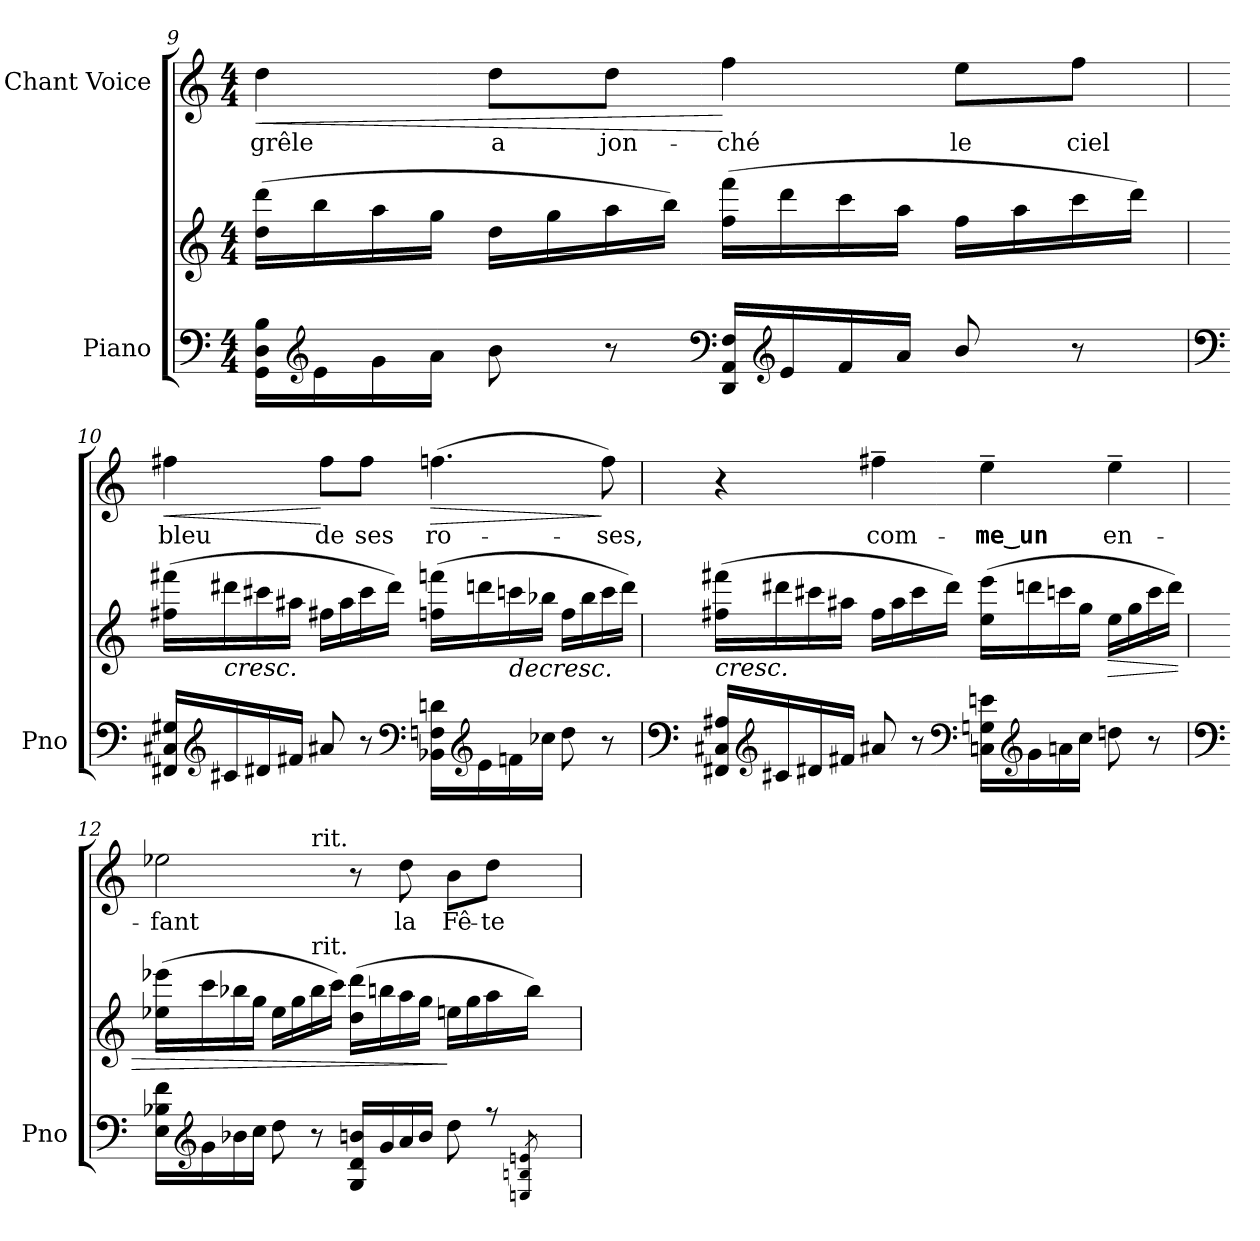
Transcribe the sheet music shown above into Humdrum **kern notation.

**kern	**kern	**dynam	**kern	**text	**dynam
*part2	*part2	*part2	*part1	*part1	*part1
*staff3	*staff2	*staff2/3	*staff1	*staff1	*staff1
*I"Piano	*	*	*I"Chant Voice	*	*
*I'Pno	*	*	*	*	*
!!LO:LB:g=z
*clefF4	*clefG2	*	*clefG2	*	*
*k[]	*k[]	*	*k[]	*	*
*M4/4	*M4/4	*	*M4/4	*	*
=9	=9	=9	=9	=9	=9
!	!	!	!	!LO:LY:b	!LO:HP:b
16GG\ 16D\ 16B\LL	(>16dd\ 16ddd\LL	.	4dd\	grêle	<
*clefG2	*	*	*	*	*
16e\	16bb\	.	.	.	.
16g\	16aa\	.	.	.	.
16a\JJ	16gg\JJ	.	.	.	.
!	!	!	!	!LO:LY:b	!
8b\	16dd\LL	.	8dd\L	a	.
.	16gg\	.	.	.	.
!	!	!	!	!LO:LY:b	!
8r	16aa\	.	8dd\J	jon-	.
.	16bb\JJ)	.	.	.	.
*clefF4	*	*	*	*	*
!	!	!	!	!LO:LY:b	!
16DD/ 16AA/ 16F/LL	(>16ff\ 16fff\LL	.	4ff\	-ché	[
*clefG2	*	*	*	*	*
16e/	16ddd\	.	.	.	.
16f/	16ccc\	.	.	.	.
16a/JJ	16aa\JJ	.	.	.	.
!	!	!	!	!LO:LY:b	!
8b/	16ff\LL	.	8ee\L	le	.
.	16aa\	.	.	.	.
!	!	!	!	!LO:LY:b	!
8r	16ccc\	.	8ff\J	ciel	.
.	16ddd\JJ)	.	.	.	.
=10	=10	=10	=10	=10	=10
*clefF4	*	*	*	*	*
!	!	!	!	!LO:LY:b	!LO:HP:b
16FF#X/ 16C#X/ 16G#X/LL	(>16ff#X\ 16fff#X\LL	.	4ff#X\	bleu	<
*clefG2	*	*	*	*	*
!	!	!LO:HP:b	!	!	!
16c#X/	16ddd#X\	<	.	.	.
16d#X/	16ccc#X\	.	.	.	.
16f#X/JJ	16aa#X\JJ	.	.	.	.
!	!	!	!	!LO:LY:b	!
8a#X/	16ff#X\LL	.	8ff#\L	de	[
.	16aa#\	.	.	.	.
!	!	!	!	!LO:LY:b	!
8r	16ccc#\	.	8ff#\J	ses	.
.	16ddd#\JJ)	.	.	.	.
*clefF4	*	*	*	*	*
!	!	!	!	!LO:LY:b	!LO:HP:b
16BB-X\ 16Fn\ 16dn\LL	(>16ffn\ 16fffn\LL	.	(>4.ffn\	ro-	>
*clefG2	*	*	*	*	*
16e\	16dddn\	.	.	.	.
!	!	!LO:HP:b	!	!	!
16fn\	16cccn\	>	.	.	.
16cc-X\JJ	16bb-X\JJ	.	.	.	.
8dd\	16ff\LL	.	.	.	.
.	16bb-\	.	.	.	.
!	!	!	!	!LO:LY:b	!
8r	16ccc\	[	8ff\)	-ses,	]
.	16ddd\JJ)	.	.	.	.
!!LO:PB:g=z
=11	=11	=11	=11	=11	=11
*clefF4	*	*	*	*	*
!	!	!LO:HP:b	!	!	!
16FF#X/ 16C#X/ 16A#X/LL	(>16ff#X\ 16fff#X\LL	<	4r	.	.
*clefG2	*	*	*	*	*
16c#X/	16ddd#X\	.	.	.	.
16d#X/	16ccc#X\	.	.	.	.
16f#X/JJ	16aa#X\JJ	.	.	.	.
!	!	!	!	!LO:LY:b	!
8a#X/	16ff#\LL	]	4ff#X~\	com-	.
.	16aa#\	.	.	.	.
8r	16ccc#\	.	.	.	.
.	16ddd#\JJ)	.	.	.	.
*clefF4	*	*	*	*	*
!	!	!	!	!LO:LY:b	!
16Cn\ 16Gn\ 16en\LL	(>16ee\ 16eee\LL	.	4ee~\	-me‿un	.
*clefG2	*	*	*	*	*
16g\	16dddn\	.	.	.	.
16an\	16cccn\	.	.	.	.
16cc\JJ	16gg\JJ	.	.	.	.
!	!	!LO:HP:b	!	!LO:LY:b	!
8ddn\	16ee\LL	>	4ee~\	en-	.
.	16gg\	.	.	.	.
8r	16ccc\	.	.	.	.
.	16ddd\JJ)	.	.	.	.
.	.	[	.	.	.
=12	=12	=12	=12	=12	=12
*clefF4	*	*	*	*	*
*^	*	*	*	*	*
!	!	!	!	!	!LO:LY:b	!
*	*	*	*	*^	*	*
16E\ 16B-X\ 16f\LL	2..ryy	(>16ee-X\ 16eee-X\LL	.	2ee-X\	8rgyy	-fant	.
*clefG2	*	*	*	*	*	*	*
16g\	.	16ccc\	.	.	.	.	.
16b-X\	.	16bb-X\	.	.	8rgyy	.	.
16cc\JJ	.	16gg\JJ	.	.	.	.	.
*	*	*	*	*MM90	*	*	*
8dd\	.	16ee-\LL	.	.	8rgyy	.	.
.	.	16gg\	.	.	.	.	.
*	*	*	*	*MM80	*	*	*
!	!	!	!	!	!LO:TX:a:t=rit.	!	!
!	!	!LO:TX:a:t=rit.	!	!	!	!	!
8r	.	16bb-\	.	.	8rgyy	.	.
.	.	16ccc\JJ)	.	.	.	.	.
*	*	*	*	*MM70	*	*	*
16G/ 16d/ 16bn/LL	.	(>16dd\ 16ddd\LL	.	8r	2rgyy	.	.
16g/	.	16bbn\	.	.	.	.	.
!	!	!	!	!	!	!LO:LY:b	!
16a/	.	16aa\	.	8dd\	.	la	.
16b/JJ	.	16gg\JJ	.	.	.	.	.
!	!	!	!	!	!	!LO:LY:b	!
8dd\	.	16een\LL	]	8b\L	.	Fê-	.
.	.	16gg\	.	.	.	.	.
!	!	!	!	!	!	!LO:LY:b	!
8r	16..ryy	16aa\	.	8dd\J	.	-te-	.
.	.	16bb\JJ)	.	.	.	.	.
.	8qEn/ 8qBn/ 8qen/	.	.	.	.	.	.
.	64En!yy 64B!yy 64en!yy	.	.	.	.	.	.
*v	*v	*	*	*v	*v	*	*
=	=	=	=	=	=
*-	*-	*-	*-	*-	*-
